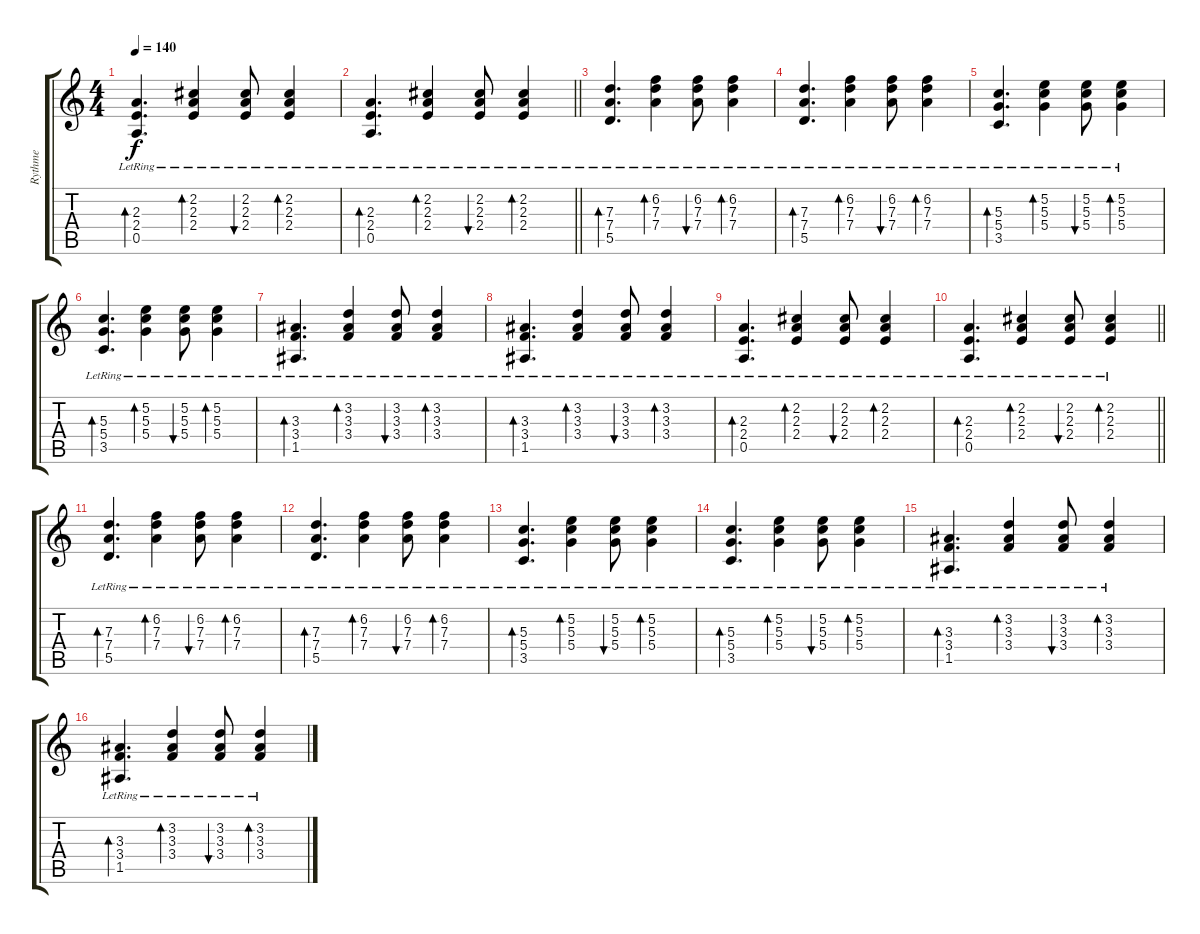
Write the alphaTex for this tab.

\track ("Rythme" "Rythme") {instrument distortionguitar}
\staff {score tabs}
\tuning (E4 B3 G3 D3 A2 D2) {hide}
\ts (4 4)
\tempo 140
\clef g2
\ks c
(2.3{lr} 2.4{lr} 0.5{lr}).4{d bd 120 dy f} (2.2{lr} 2.3{lr} 2.4{lr}).4{bd 120} (2.2{lr} 2.3{lr} 2.4{lr}).8{bu 480} (2.2{lr} 2.3{lr} 2.4{lr}).4{bd 60} |
\barLineRight lightlight
(2.3{lr} 2.4{lr} 0.5{lr}).4{d bd 120} (2.2{lr} 2.3{lr} 2.4{lr}).4{bd 120} (2.2{lr} 2.3{lr} 2.4{lr}).8{bu 480} (2.2{lr} 2.3{lr} 2.4{lr}).4{bd 60} |
\section ("" " ")
(7.3{lr} 7.4{lr} 5.5{lr}).4{d bd 120} (6.2{lr} 7.3{lr} 7.4{lr}).4{bd 120} (6.2{lr} 7.3{lr} 7.4{lr}).8{bu 480} (6.2{lr} 7.3{lr} 7.4{lr}).4{bd 60} |
(7.3{lr} 7.4{lr} 5.5{lr}).4{d bd 120} (6.2{lr} 7.3{lr} 7.4{lr}).4{bd 120} (6.2{lr} 7.3{lr} 7.4{lr}).8{bu 480} (6.2{lr} 7.3{lr} 7.4{lr}).4{bd 60} |
(5.3{lr} 5.4{lr} 3.5{lr}).4{d bd 120} (5.2{lr} 5.3{lr} 5.4{lr}).4{bd 120} (5.2{lr} 5.3{lr} 5.4{lr}).8{bu 480} (5.2{lr} 5.3{lr} 5.4{lr}).4{bd 60} |
(5.3{lr} 5.4{lr} 3.5{lr}).4{d bd 120} (5.2{lr} 5.3{lr} 5.4{lr}).4{bd 120} (5.2{lr} 5.3{lr} 5.4{lr}).8{bu 480} (5.2{lr} 5.3{lr} 5.4{lr}).4{bd 60} |
(3.3{lr} 3.4{lr} 1.5{lr}).4{d bd 120} (3.2{lr} 3.3{lr} 3.4{lr}).4{bd 120} (3.2{lr} 3.3{lr} 3.4{lr}).8{bu 480} (3.2{lr} 3.3{lr} 3.4{lr}).4{bd 60} |
(3.3{lr} 3.4{lr} 1.5{lr}).4{d bd 120} (3.2{lr} 3.3{lr} 3.4{lr}).4{bd 120} (3.2{lr} 3.3{lr} 3.4{lr}).8{bu 480} (3.2{lr} 3.3{lr} 3.4{lr}).4{bd 60} |
(2.3{lr} 2.4{lr} 0.5{lr}).4{d bd 120} (2.2{lr} 2.3{lr} 2.4{lr}).4{bd 120} (2.2{lr} 2.3{lr} 2.4{lr}).8{bu 480} (2.2{lr} 2.3{lr} 2.4{lr}).4{bd 60} |
\barLineRight lightlight
(2.3{lr} 2.4{lr} 0.5{lr}).4{d bd 120} (2.2{lr} 2.3{lr} 2.4{lr}).4{bd 120} (2.2{lr} 2.3{lr} 2.4{lr}).8{bu 480} (2.2{lr} 2.3{lr} 2.4{lr}).4{bd 60} |
\section ("" " ")
(7.3{lr} 7.4{lr} 5.5{lr}).4{d bd 120} (6.2{lr} 7.3{lr} 7.4{lr}).4{bd 120} (6.2{lr} 7.3{lr} 7.4{lr}).8{bu 480} (6.2{lr} 7.3{lr} 7.4{lr}).4{bd 60} |
(7.3{lr} 7.4{lr} 5.5{lr}).4{d bd 120} (6.2{lr} 7.3{lr} 7.4{lr}).4{bd 120} (6.2{lr} 7.3{lr} 7.4{lr}).8{bu 480} (6.2{lr} 7.3{lr} 7.4{lr}).4{bd 60} |
(5.3{lr} 5.4{lr} 3.5{lr}).4{d bd 120} (5.2{lr} 5.3{lr} 5.4{lr}).4{bd 120} (5.2{lr} 5.3{lr} 5.4{lr}).8{bu 480} (5.2{lr} 5.3{lr} 5.4{lr}).4{bd 60} |
(5.3{lr} 5.4{lr} 3.5{lr}).4{d bd 120} (5.2{lr} 5.3{lr} 5.4{lr}).4{bd 120} (5.2{lr} 5.3{lr} 5.4{lr}).8{bu 480} (5.2{lr} 5.3{lr} 5.4{lr}).4{bd 60} |
(3.3{lr} 3.4{lr} 1.5{lr}).4{d bd 120} (3.2{lr} 3.3{lr} 3.4{lr}).4{bd 120} (3.2{lr} 3.3{lr} 3.4{lr}).8{bu 480} (3.2{lr} 3.3{lr} 3.4{lr}).4{bd 60} |
(3.3{lr} 3.4{lr} 1.5{lr}).4{d bd 120} (3.2{lr} 3.3{lr} 3.4{lr}).4{bd 120} (3.2{lr} 3.3{lr} 3.4{lr}).8{bu 480} (3.2{lr} 3.3{lr} 3.4{lr}).4{bd 60}
